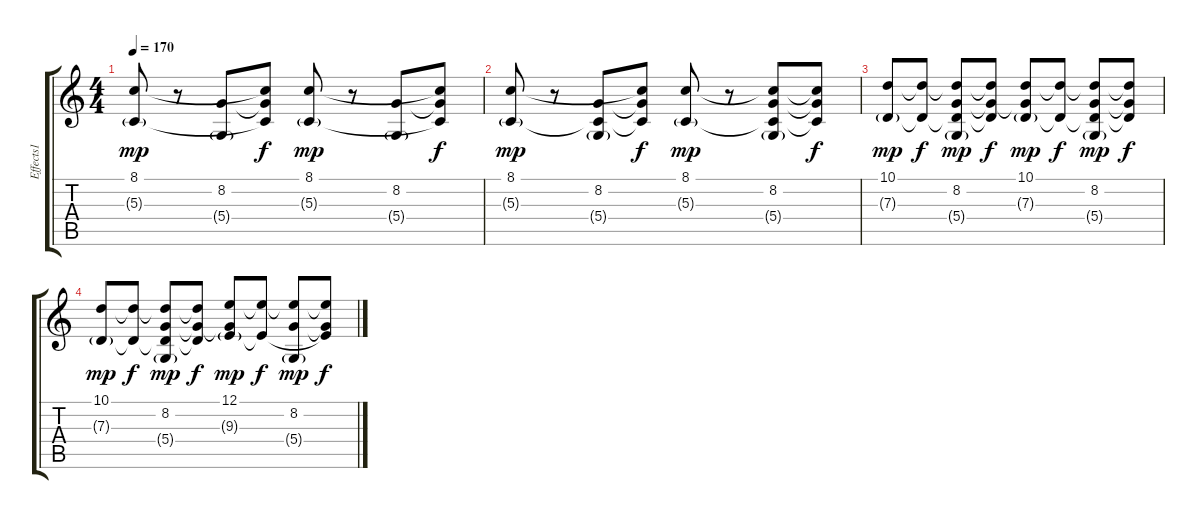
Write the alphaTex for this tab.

\track ("Effects1" "Effects1") {instrument electricpiano2}
\staff {score tabs}
\tuning (E4 B3 G3 D3 A2 E2) {hide}
\ts (4 4)
\tempo 170
\clef g2
\ks c
(8.1 5.3{g}).8{dy mp} r.8 (8.2 5.4{g}).8 (8.1{t} 8.2{t} 5.3{t}).8{dy f} (8.1 5.3{g}).8{dy mp} r.8 (8.2 5.4{g}).8 (8.1{t} 8.2{t} 5.3{t}).8{dy f} |
(8.1 5.3{g}).8{dy mp} r.8 (8.2 5.3{t} 5.4{g}).8 (8.1{t} 8.2{t} 5.3{t}).8{dy f} (8.1 5.3{g}).8{dy mp} r.8 (8.1{t} 8.2 5.3{t} 5.4{g}).8 (8.1{t} 8.2{t} 5.3{t}).8{dy f} |
(10.1 7.3{g}).8{dy mp} (10.1{t} 7.3{t}).8{dy f} (10.1{t} 8.2 7.3{t} 5.4{g}).8{dy mp} (10.1{t} 8.2{t} 7.3{t}).8{dy f} (10.1 8.2{t} 7.3{g}).8{dy mp} (10.1{t} 7.3{t}).8{dy f} (10.1{t} 8.2 7.3{t} 5.4{g}).8{dy mp} (10.1{t} 8.2{t} 7.3{t}).8{dy f} |
(10.1 7.3{g}).8{dy mp} (10.1{t} 7.3{t}).8{dy f} (10.1{t} 8.2 7.3{t} 5.4{g}).8{dy mp} (10.1{t} 8.2{t} 7.3{t}).8{dy f} (12.1 8.2{t} 9.3{g}).8{dy mp} (12.1{t} 9.3{t}).8{dy f} (12.1{t} 8.2 5.4{g}).8{dy mp} (12.1{t} 8.2{t} 9.3{t}).8{dy f}
